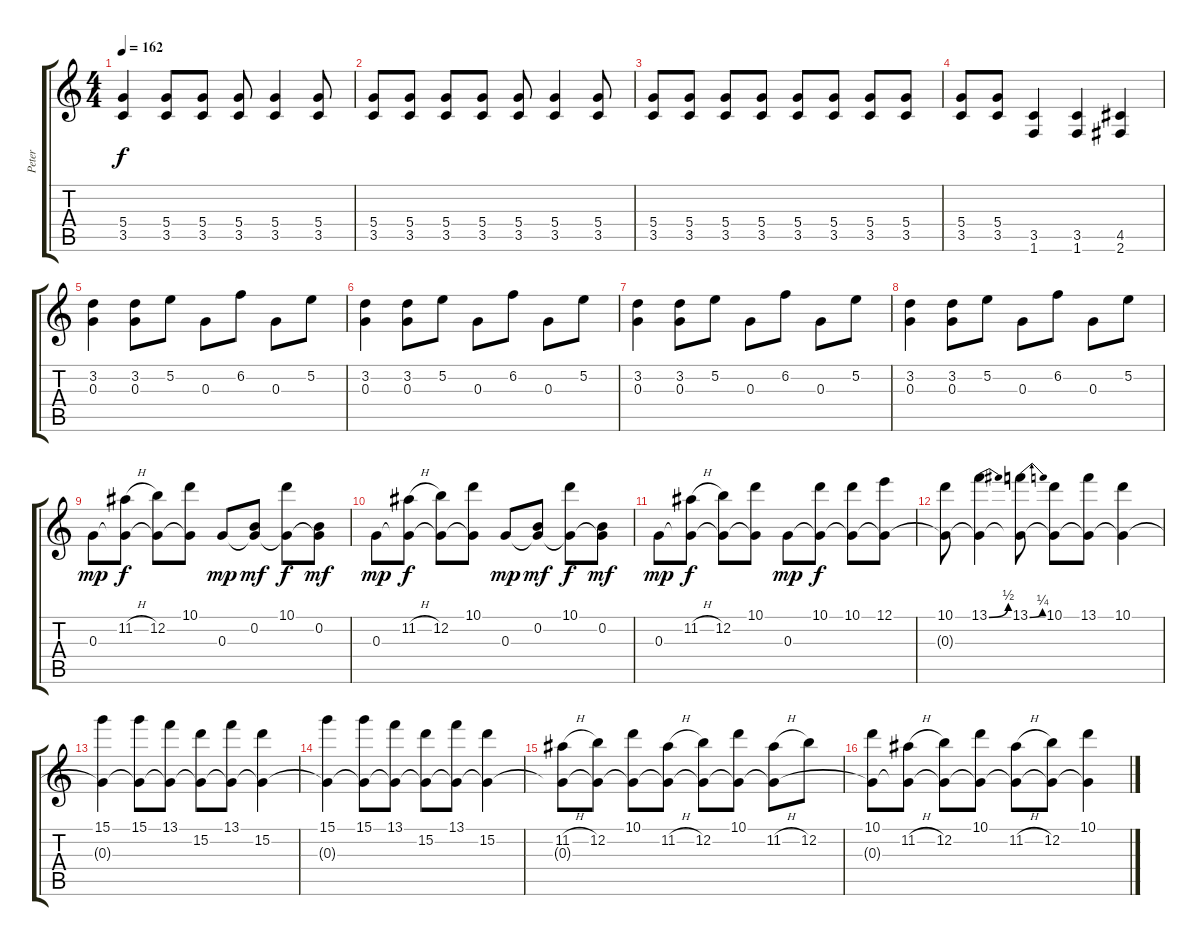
\track ("Peter" "Peter") {instrument overdrivenguitar}
\staff {score tabs}
\tuning (E4 B3 G3 D3 A2 E2) {hide}
\ts (4 4)
\tempo 162
\clef g2
\ks c
(5.4 3.5).4{dy f} (5.4 3.5).8 (5.4 3.5).8 (5.4 3.5).8 (5.4 3.5).4 (5.4 3.5).8 |
(5.4 3.5).8 (5.4 3.5).8 (5.4 3.5).8 (5.4 3.5).8 (5.4 3.5).8 (5.4 3.5).4 (5.4 3.5).8 |
(5.4 3.5).8 (5.4 3.5).8 (5.4 3.5).8 (5.4 3.5).8 (5.4 3.5).8 (5.4 3.5).8 (5.4 3.5).8 (5.4 3.5).8 |
(5.4 3.5).8 (5.4 3.5).8 (3.5 1.6).4 (3.5 1.6).4 (4.5 2.6).4 |
(3.2 0.3).4 (3.2 0.3).8 5.2.8 0.3.8 6.2.8 0.3.8 5.2.8 |
(3.2 0.3).4 (3.2 0.3).8 5.2.8 0.3.8 6.2.8 0.3.8 5.2.8 |
(3.2 0.3).4 (3.2 0.3).8 5.2.8 0.3.8 6.2.8 0.3.8 5.2.8 |
(3.2 0.3).4 (3.2 0.3).8 5.2.8 0.3.8 6.2.8 0.3.8 5.2.8 |
0.3.8{dy mp} (11.2{h} 0.3{t}).8{dy f} (12.2 0.3{t}).8 (10.1 0.3{t}).8 0.3.8{dy mp} (0.2 0.3{t}).8{dy mf} (10.1 0.3{t}).8{dy f} (0.2 0.3{t}).8{dy mf} |
0.3.8{dy mp} (11.2{h} 0.3{t}).8{dy f} (12.2 0.3{t}).8 (10.1 0.3{t}).8 0.3.8{dy mp} (0.2 0.3{t}).8{dy mf} (10.1 0.3{t}).8{dy f} (0.2 0.3{t}).8{dy mf} |
0.3.8{dy mp} (11.2{h} 0.3{t}).8{dy f} (12.2 0.3{t}).8 (10.1 0.3{t}).8 0.3.8{dy mp} (10.1 0.3{t}).8{dy f} (10.1 0.3{t}).8 (12.1 0.3{t}).8 |
(10.1 0.3{t}).8 (13.1{be (bend 0 0 60 2)} 0.3{t}).4 (13.1{be (bend 0 0 60 1)} 0.3{t}).8 (10.1 0.3{t}).8 (13.1 0.3{t}).8 (10.1 0.3{t}).4 |
(15.1 0.3{t}).4 (15.1 0.3{t}).8 (13.1 0.3{t}).8 (15.2 0.3{t}).8 (13.1 0.3{t}).8 (15.2 0.3{t}).4 |
(15.1 0.3{t}).4 (15.1 0.3{t}).8 (13.1 0.3{t}).8 (15.2 0.3{t}).8 (13.1 0.3{t}).8 (15.2 0.3{t}).4 |
(11.2{h} 0.3{t}).8 (12.2 0.3{t}).8 (10.1 0.3{t}).8 (11.2{h} 0.3{t}).8 (12.2 0.3{t}).8 (10.1 0.3{t}).8 (11.2{h} 0.3{t}).8 12.2.8 |
(10.1 0.3{t}).8 (11.2{h} 0.3{t}).8 (12.2 0.3{t}).8 (10.1 0.3{t}).8 (11.2{h} 0.3{t}).8 (12.2 0.3{t}).8 (10.1 0.3{t}).4
